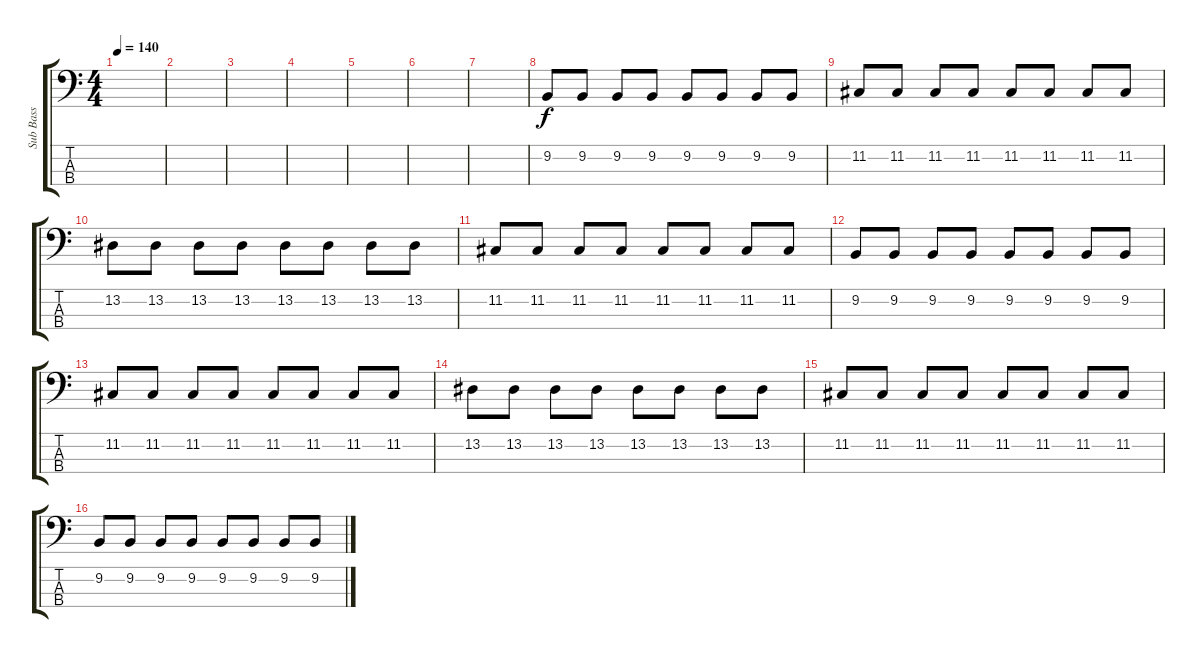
\track ("Sub Bass" "Sub Bass") {instrument electricbassfinger}
\staff {score tabs}
\tuning (G1 D1 A0 E0) {hide}
\ts (4 4)
\tempo 140
\clef f4
\ks c
|
|
|
|
|
|
|
9.2.8 9.2.8 9.2.8 9.2.8 9.2.8 9.2.8 9.2.8 9.2.8 |
11.2.8 11.2.8 11.2.8 11.2.8 11.2.8 11.2.8 11.2.8 11.2.8 |
13.2.8 13.2.8 13.2.8 13.2.8 13.2.8 13.2.8 13.2.8 13.2.8 |
11.2.8 11.2.8 11.2.8 11.2.8 11.2.8 11.2.8 11.2.8 11.2.8 |
9.2.8 9.2.8 9.2.8 9.2.8 9.2.8 9.2.8 9.2.8 9.2.8 |
11.2.8 11.2.8 11.2.8 11.2.8 11.2.8 11.2.8 11.2.8 11.2.8 |
13.2.8 13.2.8 13.2.8 13.2.8 13.2.8 13.2.8 13.2.8 13.2.8 |
11.2.8 11.2.8 11.2.8 11.2.8 11.2.8 11.2.8 11.2.8 11.2.8 |
9.2.8 9.2.8 9.2.8 9.2.8 9.2.8 9.2.8 9.2.8 9.2.8
